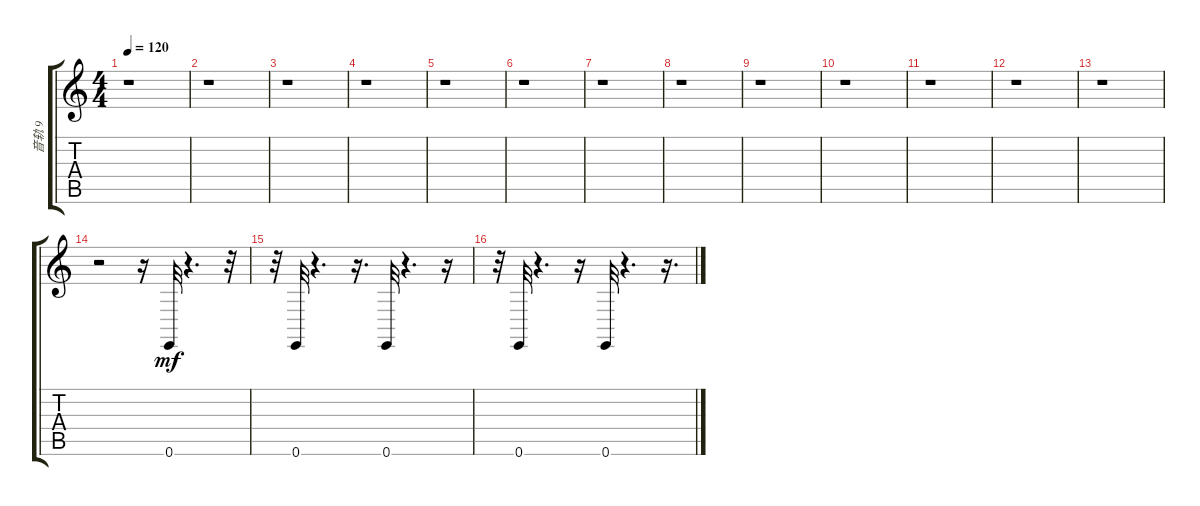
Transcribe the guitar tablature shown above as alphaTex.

\track ("音轨 9" "音轨 9") {instrument fx5brightness}
\staff {score tabs}
\tuning (E4 B3 G3 D3 A2 E2) {hide}
\ts (4 4)
\tempo 120
\clef g2
\ks c
r.1{dy mf} |
r.1 |
r.1 |
r.1 |
r.1 |
r.1 |
r.1 |
r.1 |
r.1 |
r.1 |
r.1 |
r.1 |
r.1 |
r.2 r.16 0.6.32 r.4{d} r.32 |
r.32 0.6.32 r.4{d} r.16{d} 0.6.32 r.4{d} r.16 |
r.32 0.6.32 r.4{d} r.16 0.6.32 r.4{d} r.16{d}
